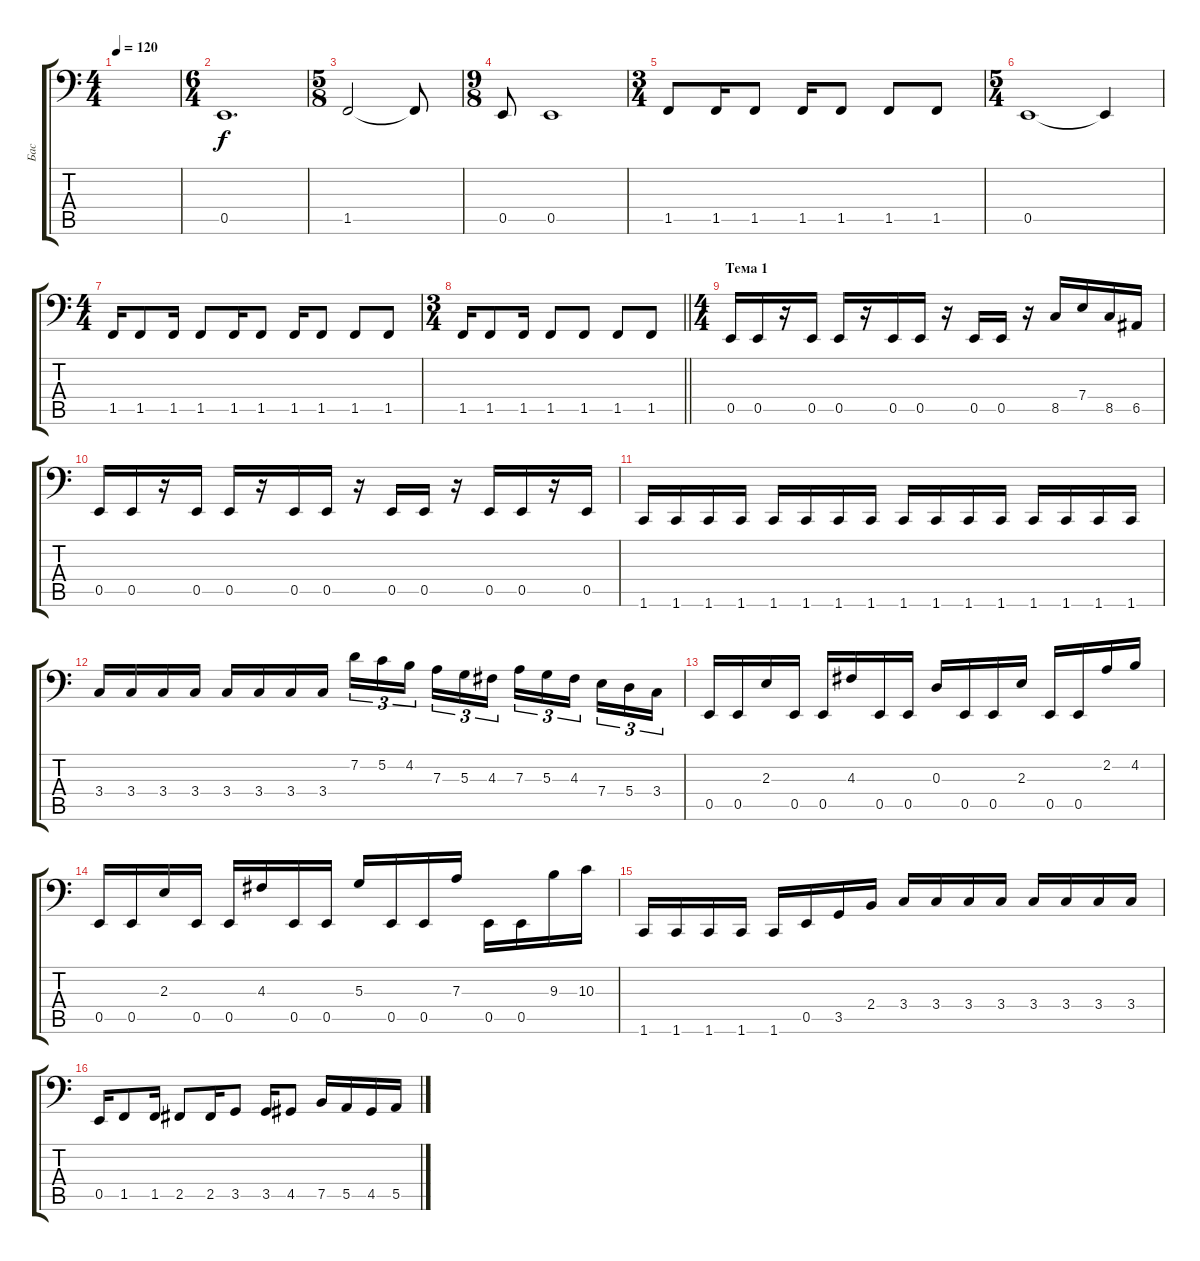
\track ("Бас" "Бас") {instrument electricbassfinger}
\staff {score tabs}
\tuning (C3 G2 D2 A1 E1 B0) {hide}
\ts (4 4)
\tempo 120
\clef f4
\ks c
|
\ts (6 4)
0.5.1{d} |
\ts (5 8)
1.5.2 1.5{t}.8 |
\ts (9 8)
0.5.8 0.5.1 |
\ts (3 4)
1.5.8 1.5.16 1.5.8 1.5.16 1.5.8 1.5.8 1.5.8 |
\ts (5 4)
0.5.1 0.5{t}.4 |
\ts (4 4)
1.5.16 1.5.8 1.5.16 1.5.8 1.5.16 1.5.8 1.5.16 1.5.8 1.5.8 1.5.8 |
\ts (3 4)
\barLineRight lightlight
1.5.16 1.5.8 1.5.16 1.5.8 1.5.8 1.5.8 1.5.8 |
\ts (4 4)
\section ("" "Тема 1")
0.5.16 0.5.16 r.16 0.5.16 0.5.16 r.16 0.5.16 0.5.16 r.16 0.5.16 0.5.16 r.16 8.5.16 7.4.16 8.5.16 6.5.16 |
0.5.16 0.5.16 r.16 0.5.16 0.5.16 r.16 0.5.16 0.5.16 r.16 0.5.16 0.5.16 r.16 0.5.16 0.5.16 r.16 0.5.16 |
1.6.16 1.6.16 1.6.16 1.6.16 1.6.16 1.6.16 1.6.16 1.6.16 1.6.16 1.6.16 1.6.16 1.6.16 1.6.16 1.6.16 1.6.16 1.6.16 |
3.4.16 3.4.16 3.4.16 3.4.16 3.4.16 3.4.16 3.4.16 3.4.16 7.2.16{tu (3 2)} 5.2.16{tu (3 2)} 4.2.16{tu (3 2) beam splitsecondary} 7.3.16{tu (3 2)} 5.3.16{tu (3 2)} 4.3.16{tu (3 2)} 7.3.16{tu (3 2)} 5.3.16{tu (3 2)} 4.3.16{tu (3 2) beam splitsecondary} 7.4.16{tu (3 2)} 5.4.16{tu (3 2)} 3.4.16{tu (3 2)} |
0.5.16 0.5.16 2.3.16 0.5.16 0.5.16 4.3.16 0.5.16 0.5.16 0.3.16 0.5.16 0.5.16 2.3.16 0.5.16 0.5.16 2.2.16 4.2.16 |
0.5.16 0.5.16 2.3.16 0.5.16 0.5.16 4.3.16 0.5.16 0.5.16 5.3.16 0.5.16 0.5.16 7.3.16 0.5.16 0.5.16 9.3.16 10.3.16 |
1.6.16 1.6.16 1.6.16 1.6.16 1.6.16 0.5.16 3.5.16 2.4.16 3.4.16 3.4.16 3.4.16 3.4.16 3.4.16 3.4.16 3.4.16 3.4.16 |
0.5.16 1.5.8 1.5.16 2.5.8 2.5.16 3.5.8 3.5.16 4.5.8 7.5.16 5.5.16 4.5.16 5.5.16
